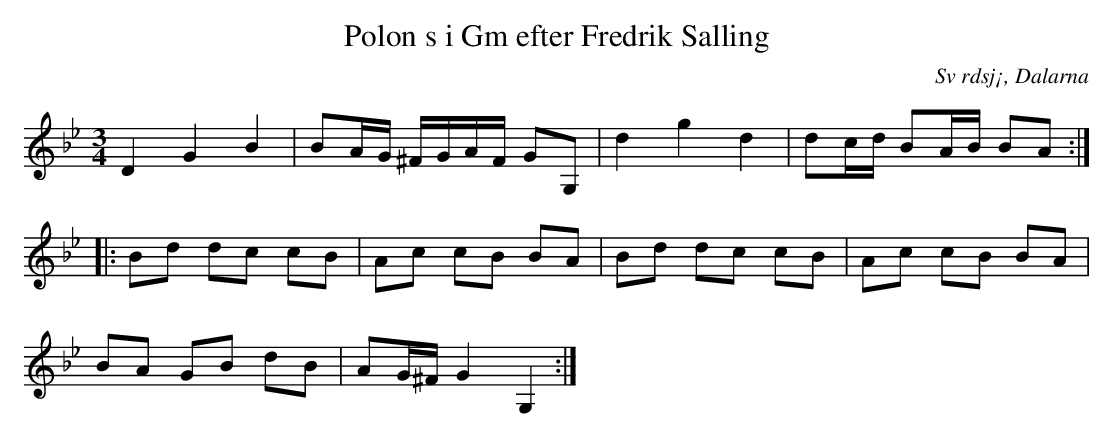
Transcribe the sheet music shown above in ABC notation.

X:1
T:Polon s i Gm efter Fredrik Salling
O:Sv rdsj¡, Dalarna
M:3/4
L:1/16
K:Gm
D4 G4 B4 | B2AG ^FGAF G2G,2 | d4 g4 d4 | d2cd B2AB B2A2 ::
B2d2 d2c2 c2B2 | A2c2 c2B2 B2A2 | B2d2 d2c2 c2B2 | A2c2 c2B2 B2A2 |
B2A2 G2B2 d2B2 | A2G^F G4 G,4 :|
